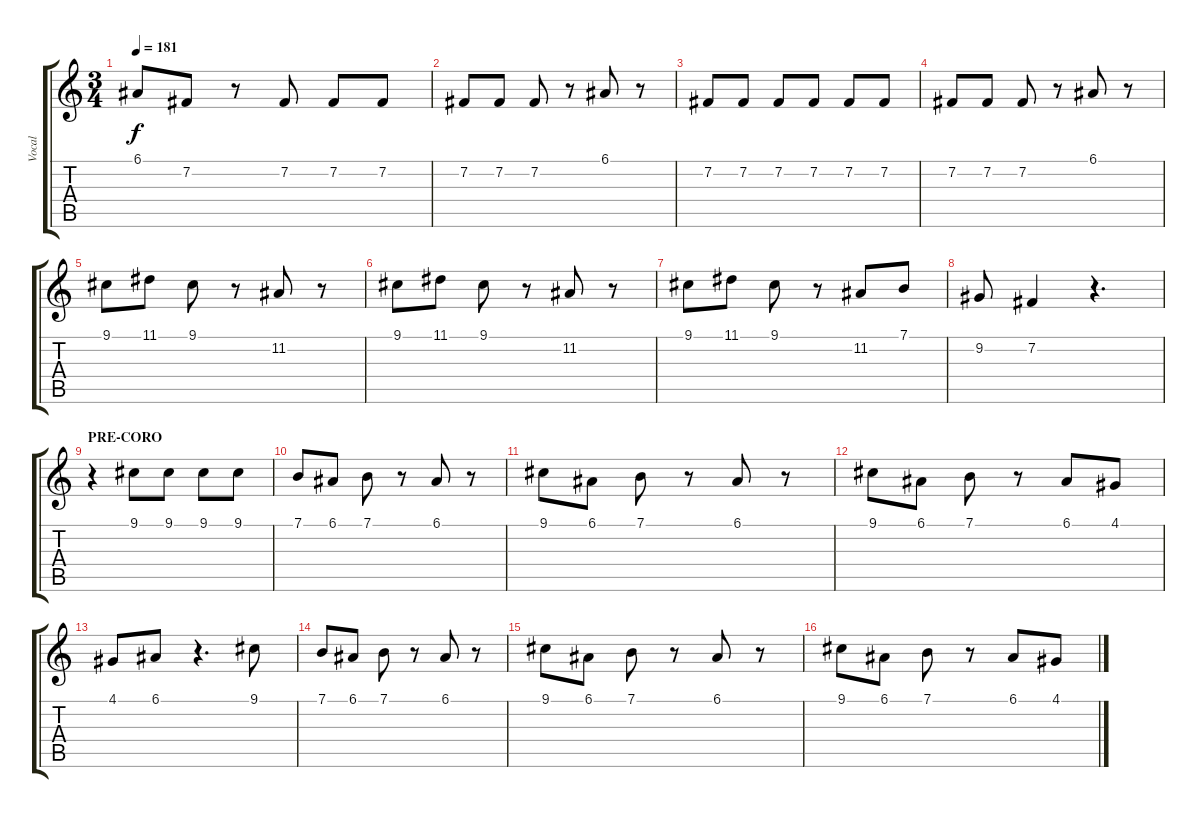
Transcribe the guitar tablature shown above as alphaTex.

\track ("Vocal" "Vocal") {instrument altosax}
\staff {score tabs}
\tuning (E4 B3 G3 D3 A2 E2) {hide}
\ts (3 4)
\tempo 181
\clef g2
\ks c
6.1.8{dy f} 7.2.8 r.8 7.2.8 7.2.8 7.2.8 |
7.2.8 7.2.8 7.2.8 r.8 6.1.8 r.8 |
7.2.8 7.2.8 7.2.8 7.2.8 7.2.8 7.2.8 |
7.2.8 7.2.8 7.2.8 r.8 6.1.8 r.8 |
9.1.8 11.1.8 9.1.8 r.8 11.2.8 r.8 |
9.1.8 11.1.8 9.1.8 r.8 11.2.8 r.8 |
9.1.8 11.1.8 9.1.8 r.8 11.2.8 7.1.8 |
9.2.8 7.2.4 r.4{d} |
\section ("" "PRE-CORO")
r.4 9.1.8 9.1.8 9.1.8 9.1.8 |
7.1.8 6.1.8 7.1.8 r.8 6.1.8 r.8 |
9.1.8 6.1.8 7.1.8 r.8 6.1.8 r.8 |
9.1.8 6.1.8 7.1.8 r.8 6.1.8 4.1.8 |
4.1.8 6.1.8 r.4{d} 9.1.8 |
7.1.8 6.1.8 7.1.8 r.8 6.1.8 r.8 |
9.1.8 6.1.8 7.1.8 r.8 6.1.8 r.8 |
9.1.8 6.1.8 7.1.8 r.8 6.1.8 4.1.8
